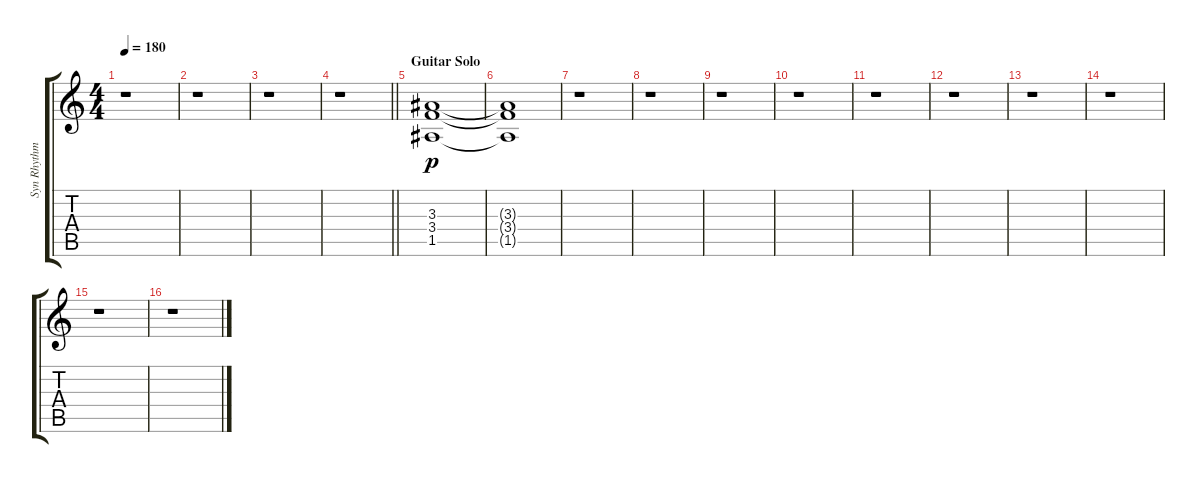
\track ("Syn Rhythm" "Syn Rhythm") {instrument overdrivenguitar}
\staff {score tabs}
\tuning (E4 B3 G3 D3 A2 D2) {hide}
\ts (4 4)
\tempo 180
\clef g2
\ks c
r.1{dy f} |
r.1 |
r.1 |
\barLineRight lightlight
r.1 |
\section ("" "Guitar Solo")
(3.3 3.4 1.5).1{dy p} |
(3.3{t} 3.4{t} 1.5{t}).1 |
r.1 |
r.1 |
r.1 |
r.1 |
r.1 |
r.1 |
r.1 |
r.1 |
r.1 |
r.1
